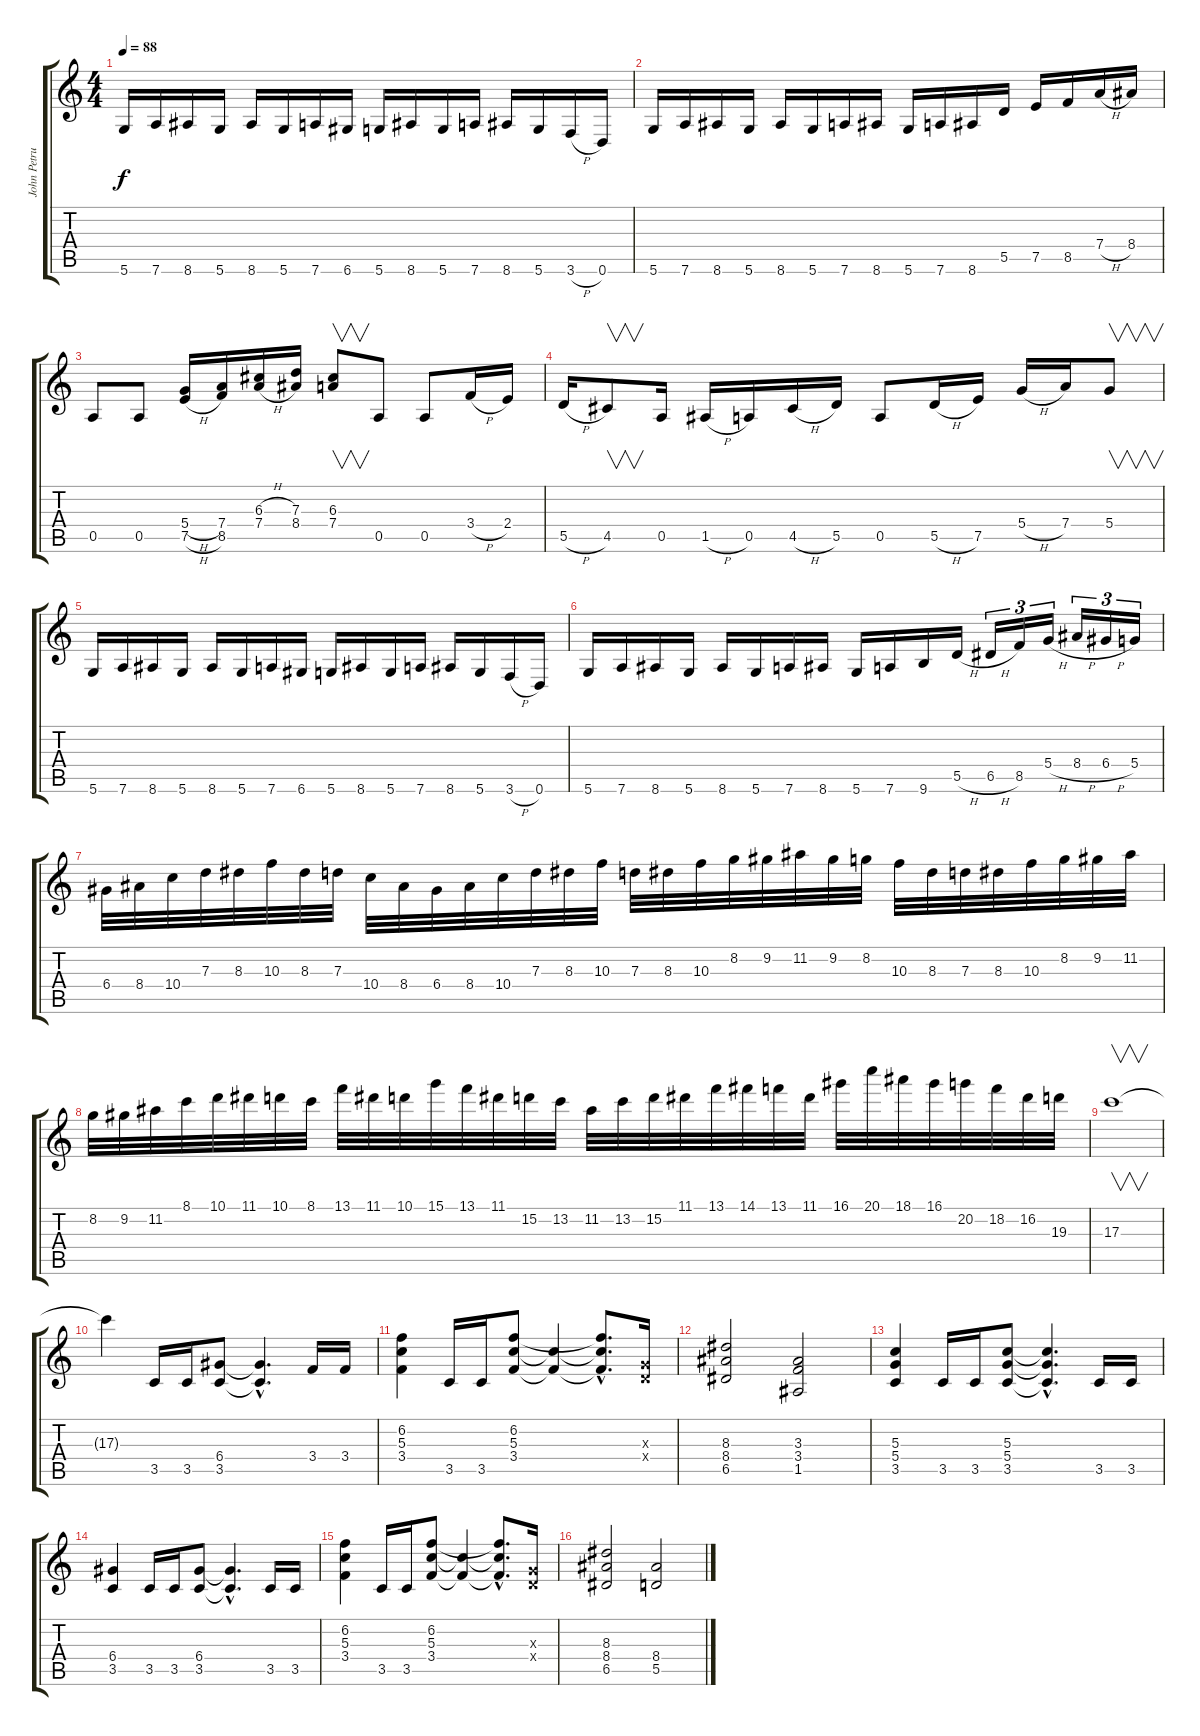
\track ("John Petrucci - 6 Strings Guitar Dropped" "John Petru") {instrument acousticguitarsteel}
\staff {score tabs}
\tuning (E4 B3 G3 D3 A2 D2) {hide}
\ts (4 4)
\tempo 88
\clef g2
\ks c
5.6.16{dy f} 7.6.16 8.6.16 5.6.16 8.6.16 5.6.16 7.6.16 6.6.16 5.6.16 8.6.16 5.6.16 7.6.16 8.6.16 5.6.16 3.6{h}.16 0.6.16 |
5.6.16 7.6.16 8.6.16 5.6.16 8.6.16 5.6.16 7.6.16 8.6.16 5.6.16 7.6.16 8.6.16 5.5.16 7.5.16 8.5.16 7.4{h}.16 8.4.16 |
0.5.8 0.5.8 (5.4{h} 7.5{h}).16 (7.4 8.5).16 (6.3{h} 7.4{h}).16 (7.3 8.4).16 (6.3 7.4).8{v} 0.5.8 0.5.8 3.4{h}.16 2.4.16 |
5.5{h}.16 4.5.8{v} 0.5.16 1.5{h}.16 0.5.16 4.5{h}.16 5.5.16 0.5.8 5.5{h}.16 7.5.16 5.4{h}.16 7.4.16 5.4.8{v} |
5.6.16 7.6.16 8.6.16 5.6.16 8.6.16 5.6.16 7.6.16 6.6.16 5.6.16 8.6.16 5.6.16 7.6.16 8.6.16 5.6.16 3.6{h}.16 0.6.16 |
5.6.16 7.6.16 8.6.16 5.6.16 8.6.16 5.6.16 7.6.16 8.6.16 5.6.16 7.6.16 9.6.16 5.5{h}.16 6.5{h}.16{tu (3 2)} 8.5.16{tu (3 2)} 5.4{h}.16{tu (3 2)} 8.4{h}.16{tu (3 2)} 6.4{h}.16{tu (3 2)} 5.4.16{tu (3 2)} |
6.4.32 8.4.32 10.4.32 7.3.32 8.3.32 10.3.32 8.3.32 7.3.32 10.4.32 8.4.32 6.4.32 8.4.32 10.4.32 7.3.32 8.3.32 10.3.32 7.3.32 8.3.32 10.3.32 8.2.32 9.2.32 11.2.32 9.2.32 8.2.32 10.3.32 8.3.32 7.3.32 8.3.32 10.3.32 8.2.32 9.2.32 11.2.32 |
8.2.32 9.2.32 11.2.32 8.1.32 10.1.32 11.1.32 10.1.32 8.1.32 13.1.32 11.1.32 10.1.32 15.1.32 13.1.32 11.1.32 15.2.32 13.2.32 11.2.32 13.2.32 15.2.32 11.1.32 13.1.32 14.1.32 13.1.32 11.1.32 16.1.32 20.1.32 18.1.32 16.1.32 20.2.32 18.2.32 16.2.32 19.3.32 |
17.3.1{v} |
17.3{t}.4 3.5.16 3.5.16 (6.4 3.5).8 (6.4{hac t} 3.5{hac t}).4{d} 3.4.16 3.4.16 |
(6.2 5.3 3.4).4 3.5.16 3.5.16 (6.2 5.3 3.4).8 (5.3{t} 3.4{t}).4 (6.2{hac t} 5.3{hac t} 3.4{hac t}).8{d} (0.3{x} 0.4{x}).16 |
(8.3 8.4 6.5).2 (3.3 3.4 1.5).2 |
(5.3 5.4 3.5).4 3.5.16 3.5.16 (5.3 5.4 3.5).8 (5.3{hac t} 5.4{hac t} 3.5{hac t}).4{d} 3.5.16 3.5.16 |
(6.4 3.5).4 3.5.16 3.5.16 (6.4 3.5).8 (6.4{hac t} 3.5{hac t}).4{d} 3.5.16 3.5.16 |
(6.2 5.3 3.4).4 3.5.16 3.5.16 (6.2 5.3 3.4).8 (5.3{t} 3.4{t}).4 (6.2{hac t} 5.3{hac t} 3.4{hac t}).8{d} (0.3{x} 0.4{x}).16 |
(8.3 8.4 6.5).2 (8.4 5.5).2
